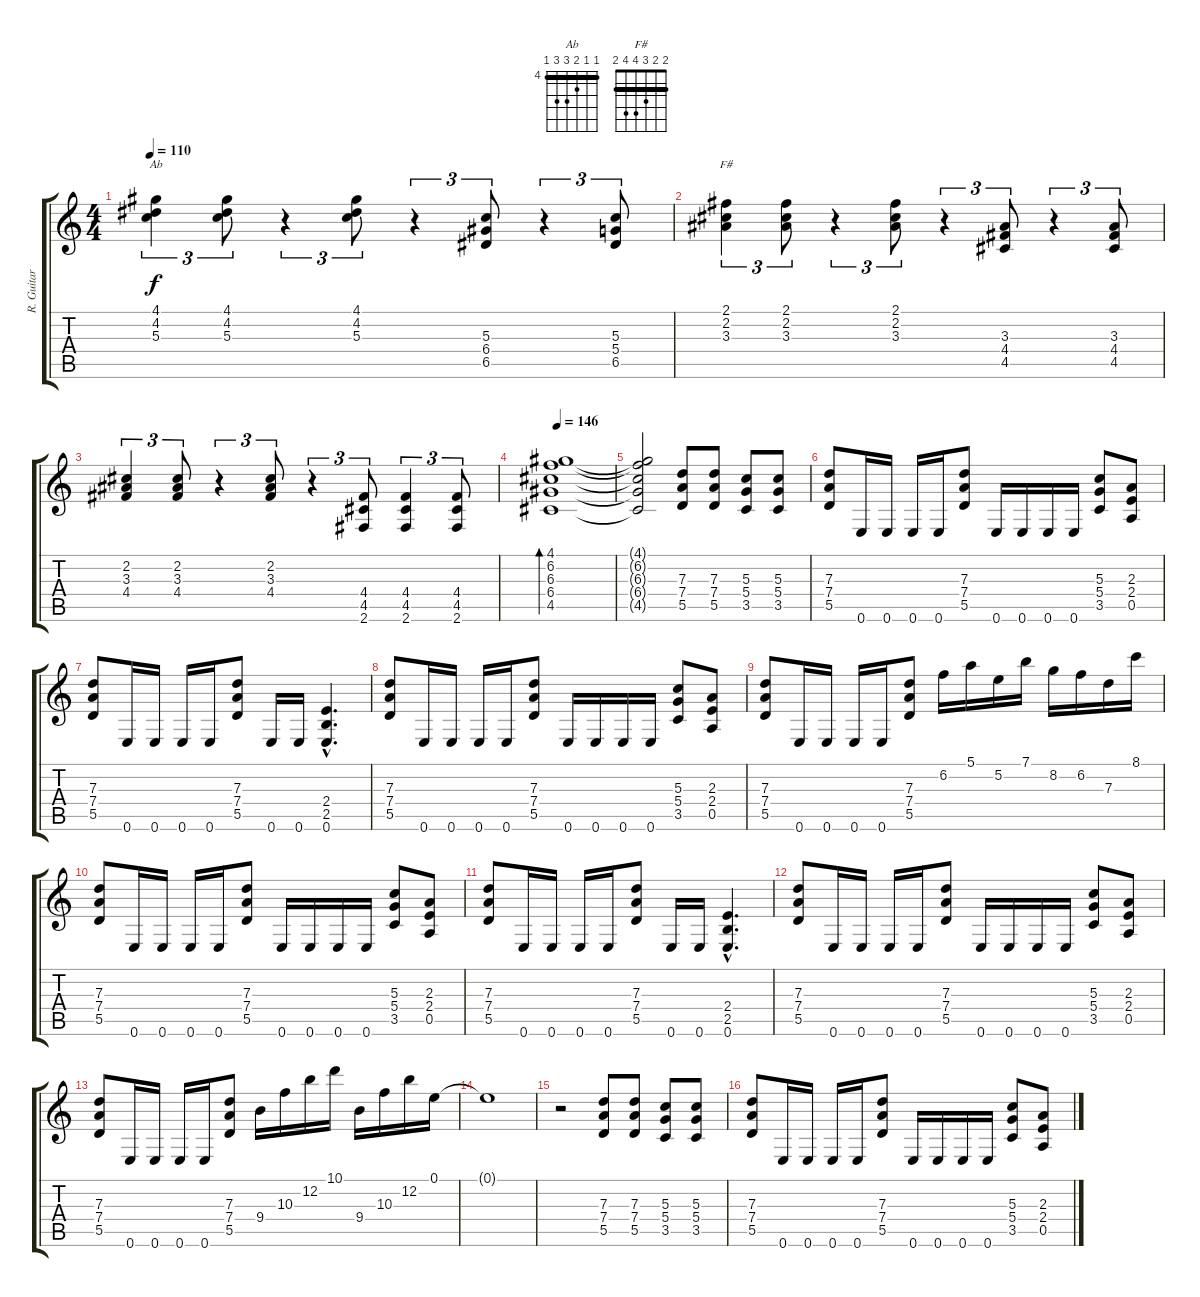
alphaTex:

\track ("R. Guitar" "R. Guitar") {instrument electricguitarjazz}
\staff {score tabs}
\tuning (E4 B3 G3 D3 A2 E2) {hide}
\chord ("Ab" 4 4 5 6 6 4) {firstfret 4 barre 4}
\chord ("F#" 2 2 3 4 4 2) {barre 2}
\ts (4 4)
\tempo 110
\clef g2
\ks c
(4.1 4.2 5.3).4{tu (3 2) ch "Ab" dy f} (4.1 4.2 5.3).8{tu (3 2)} r.4{tu (3 2)} (4.1 4.2 5.3).8{tu (3 2)} r.4{tu (3 2)} (5.3 6.4 6.5).8{tu (3 2)} r.4{tu (3 2)} (5.3 5.4 6.5).8{tu (3 2)} |
(2.1 2.2 3.3).4{tu (3 2) ch "F#"} (2.1 2.2 3.3).8{tu (3 2)} r.4{tu (3 2)} (2.1 2.2 3.3).8{tu (3 2)} r.4{tu (3 2)} (3.3 4.4 4.5).8{tu (3 2)} r.4{tu (3 2)} (3.3 4.4 4.5).8{tu (3 2)} |
(2.2 3.3 4.4).4{tu (3 2)} (2.2 3.3 4.4).8{tu (3 2)} r.4{tu (3 2)} (2.2 3.3 4.4).8{tu (3 2)} r.4{tu (3 2)} (4.4 4.5 2.6).8{tu (3 2)} (4.4 4.5 2.6).4{tu (3 2)} (4.4 4.5 2.6).8{tu (3 2)} |
\tempo 146
(4.1 6.2 6.3 6.4 4.5).1{bd 60} |
(4.1{t} 6.2{t} 6.3{t} 6.4{t} 4.5{t}).2 (7.3 7.4 5.5).8{instrument distortionguitar} (7.3 7.4 5.5).8 (5.3 5.4 3.5).8 (5.3 5.4 3.5).8 |
(7.3 7.4 5.5).8 0.6.16 0.6.16 0.6.16 0.6.16 (7.3 7.4 5.5).8 0.6.16 0.6.16 0.6.16 0.6.16 (5.3 5.4 3.5).8 (2.3 2.4 0.5).8 |
(7.3 7.4 5.5).8 0.6.16 0.6.16 0.6.16 0.6.16 (7.3 7.4 5.5).8 0.6.16 0.6.16 (2.4{hac} 2.5{hac} 0.6{hac}).4{d} |
(7.3 7.4 5.5).8 0.6.16 0.6.16 0.6.16 0.6.16 (7.3 7.4 5.5).8 0.6.16 0.6.16 0.6.16 0.6.16 (5.3 5.4 3.5).8 (2.3 2.4 0.5).8 |
(7.3 7.4 5.5).8 0.6.16 0.6.16 0.6.16 0.6.16 (7.3 7.4 5.5).8 6.2.16 5.1.16 5.2.16 7.1.16 8.2.16 6.2.16 7.3.16 8.1.16 |
(7.3 7.4 5.5).8 0.6.16 0.6.16 0.6.16 0.6.16 (7.3 7.4 5.5).8 0.6.16 0.6.16 0.6.16 0.6.16 (5.3 5.4 3.5).8 (2.3 2.4 0.5).8 |
(7.3 7.4 5.5).8 0.6.16 0.6.16 0.6.16 0.6.16 (7.3 7.4 5.5).8 0.6.16 0.6.16 (2.4{hac} 2.5{hac} 0.6{hac}).4{d} |
(7.3 7.4 5.5).8 0.6.16 0.6.16 0.6.16 0.6.16 (7.3 7.4 5.5).8 0.6.16 0.6.16 0.6.16 0.6.16 (5.3 5.4 3.5).8 (2.3 2.4 0.5).8 |
(7.3 7.4 5.5).8 0.6.16 0.6.16 0.6.16 0.6.16 (7.3 7.4 5.5).8 9.4.16 10.3.16 12.2.16 10.1.16 9.4.16 10.3.16 12.2.16 0.1.16 |
0.1{t}.1{volume 5} |
r.2 (7.3 7.4 5.5).8{volume 12 instrument distortionguitar} (7.3 7.4 5.5).8 (5.3 5.4 3.5).8 (5.3 5.4 3.5).8 |
(7.3 7.4 5.5).8 0.6.16 0.6.16 0.6.16 0.6.16 (7.3 7.4 5.5).8 0.6.16 0.6.16 0.6.16 0.6.16 (5.3 5.4 3.5).8 (2.3 2.4 0.5).8
